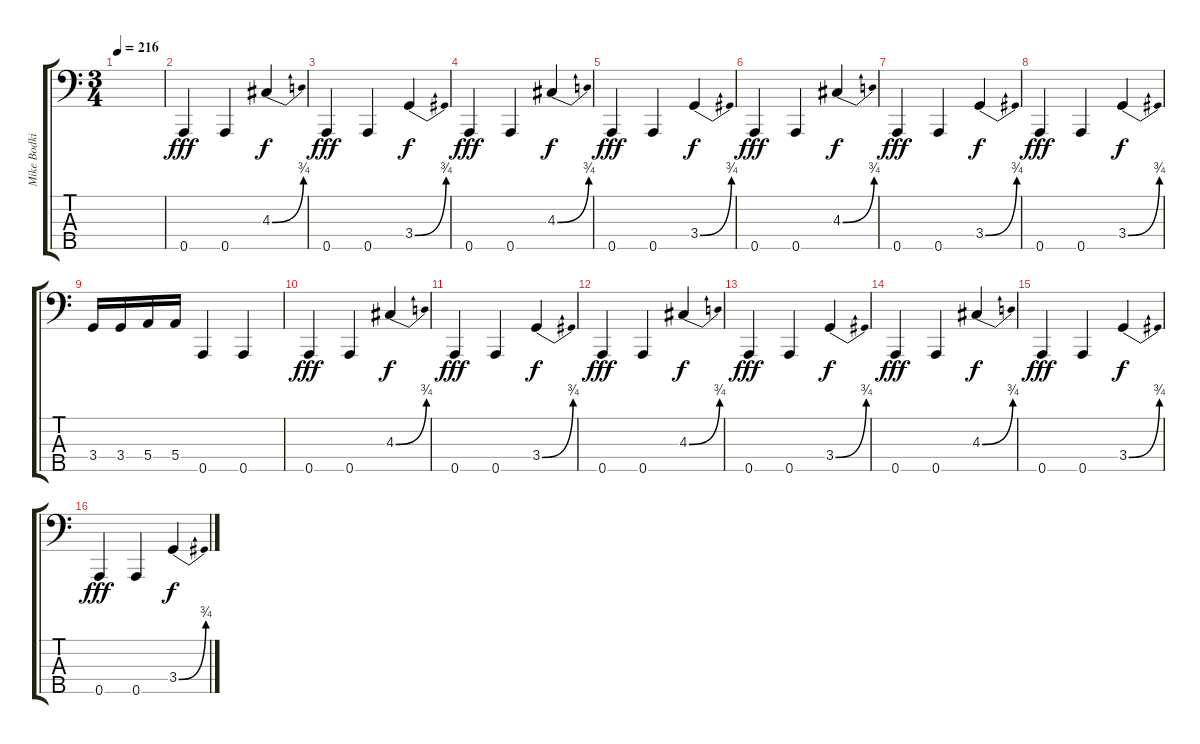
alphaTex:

\track ("Mike Bodkins" "Mike Bodki") {instrument electricbassfinger}
\staff {score tabs}
\tuning (G2 D2 A1 E1 A0) {hide}
\ts (3 4)
\tempo 216
\clef f4
\ks c
|
0.5.4{dy fff} 0.5.4 4.3{be (bend 0 0 60 3)}.4{dy f} |
0.5.4{dy fff} 0.5.4 3.4{be (bend 0 0 60 3)}.4{dy f} |
0.5.4{dy fff} 0.5.4 4.3{be (bend 0 0 60 3)}.4{dy f} |
0.5.4{dy fff} 0.5.4 3.4{be (bend 0 0 60 3)}.4{dy f} |
0.5.4{dy fff} 0.5.4 4.3{be (bend 0 0 60 3)}.4{dy f} |
0.5.4{dy fff} 0.5.4 3.4{be (bend 0 0 60 3)}.4{dy f} |
0.5.4{dy fff} 0.5.4 3.4{be (bend 0 0 60 3)}.4{dy f} |
3.4.16 3.4.16 5.4.16 5.4.16 0.5.4 0.5.4 |
0.5.4{dy fff} 0.5.4 4.3{be (bend 0 0 60 3)}.4{dy f} |
0.5.4{dy fff} 0.5.4 3.4{be (bend 0 0 60 3)}.4{dy f} |
0.5.4{dy fff} 0.5.4 4.3{be (bend 0 0 60 3)}.4{dy f} |
0.5.4{dy fff} 0.5.4 3.4{be (bend 0 0 60 3)}.4{dy f} |
0.5.4{dy fff} 0.5.4 4.3{be (bend 0 0 60 3)}.4{dy f} |
0.5.4{dy fff} 0.5.4 3.4{be (bend 0 0 60 3)}.4{dy f} |
0.5.4{dy fff} 0.5.4 3.4{be (bend 0 0 60 3)}.4{dy f}
